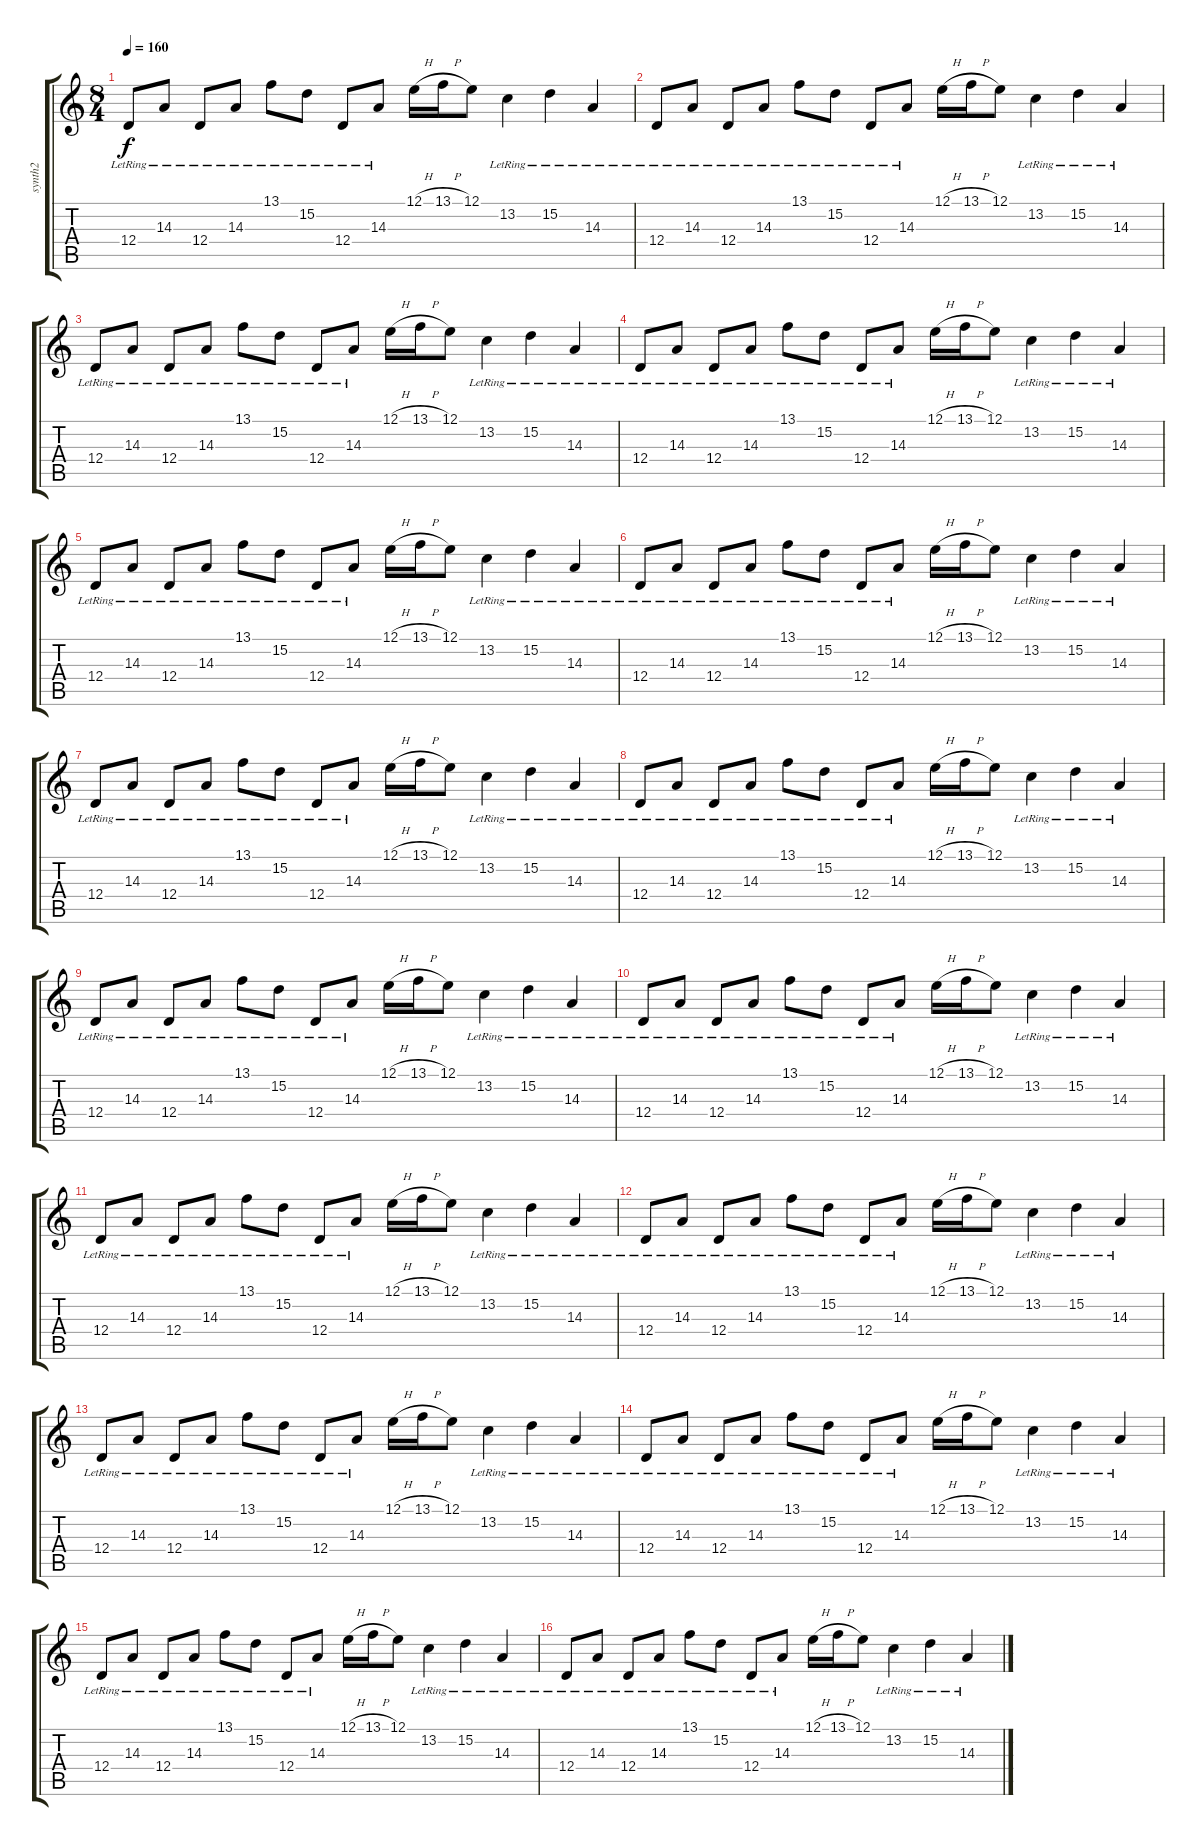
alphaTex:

\track ("synth2" "synth2") {instrument electricpiano1}
\staff {score tabs}
\tuning (E4 B3 G3 D3 A2 E2) {hide}
\ts (8 4)
\tempo 160
\clef g2
\ks c
12.4{lr}.8{dy f instrument electricpiano1} 14.3{lr}.8 12.4{lr}.8 14.3{lr}.8 13.1{lr}.8 15.2{lr}.8 12.4{lr}.8 14.3{lr}.8 12.1{h}.16 13.1{h}.16 12.1.8 13.2{lr}.4 15.2{lr}.4 14.3{lr}.4 |
12.4{lr}.8 14.3{lr}.8 12.4{lr}.8 14.3{lr}.8 13.1{lr}.8 15.2{lr}.8 12.4{lr}.8 14.3{lr}.8 12.1{h}.16 13.1{h}.16 12.1.8 13.2{lr}.4 15.2{lr}.4 14.3{lr}.4 |
12.4{lr}.8 14.3{lr}.8 12.4{lr}.8 14.3{lr}.8 13.1{lr}.8 15.2{lr}.8 12.4{lr}.8 14.3{lr}.8 12.1{h}.16 13.1{h}.16 12.1.8 13.2{lr}.4 15.2{lr}.4 14.3{lr}.4 |
12.4{lr}.8 14.3{lr}.8 12.4{lr}.8 14.3{lr}.8 13.1{lr}.8 15.2{lr}.8 12.4{lr}.8 14.3{lr}.8 12.1{h}.16 13.1{h}.16 12.1.8 13.2{lr}.4 15.2{lr}.4 14.3{lr}.4 |
12.4{lr}.8 14.3{lr}.8 12.4{lr}.8 14.3{lr}.8 13.1{lr}.8 15.2{lr}.8 12.4{lr}.8 14.3{lr}.8 12.1{h}.16 13.1{h}.16 12.1.8 13.2{lr}.4 15.2{lr}.4 14.3{lr}.4 |
12.4{lr}.8 14.3{lr}.8 12.4{lr}.8 14.3{lr}.8 13.1{lr}.8 15.2{lr}.8 12.4{lr}.8 14.3{lr}.8 12.1{h}.16 13.1{h}.16 12.1.8 13.2{lr}.4 15.2{lr}.4 14.3{lr}.4 |
12.4{lr}.8 14.3{lr}.8 12.4{lr}.8 14.3{lr}.8 13.1{lr}.8 15.2{lr}.8 12.4{lr}.8 14.3{lr}.8 12.1{h}.16 13.1{h}.16 12.1.8 13.2{lr}.4 15.2{lr}.4 14.3{lr}.4 |
12.4{lr}.8 14.3{lr}.8 12.4{lr}.8 14.3{lr}.8 13.1{lr}.8 15.2{lr}.8 12.4{lr}.8 14.3{lr}.8 12.1{h}.16 13.1{h}.16 12.1.8 13.2{lr}.4 15.2{lr}.4 14.3{lr}.4 |
12.4{lr}.8 14.3{lr}.8 12.4{lr}.8 14.3{lr}.8 13.1{lr}.8 15.2{lr}.8 12.4{lr}.8 14.3{lr}.8 12.1{h}.16 13.1{h}.16 12.1.8 13.2{lr}.4 15.2{lr}.4 14.3{lr}.4 |
12.4{lr}.8 14.3{lr}.8 12.4{lr}.8 14.3{lr}.8 13.1{lr}.8 15.2{lr}.8 12.4{lr}.8 14.3{lr}.8 12.1{h}.16 13.1{h}.16 12.1.8 13.2{lr}.4 15.2{lr}.4 14.3{lr}.4 |
12.4{lr}.8 14.3{lr}.8 12.4{lr}.8 14.3{lr}.8 13.1{lr}.8 15.2{lr}.8 12.4{lr}.8 14.3{lr}.8 12.1{h}.16 13.1{h}.16 12.1.8 13.2{lr}.4 15.2{lr}.4 14.3{lr}.4 |
12.4{lr}.8 14.3{lr}.8 12.4{lr}.8 14.3{lr}.8 13.1{lr}.8 15.2{lr}.8 12.4{lr}.8 14.3{lr}.8 12.1{h}.16 13.1{h}.16 12.1.8 13.2{lr}.4 15.2{lr}.4 14.3{lr}.4 |
12.4{lr}.8 14.3{lr}.8 12.4{lr}.8 14.3{lr}.8 13.1{lr}.8 15.2{lr}.8 12.4{lr}.8 14.3{lr}.8 12.1{h}.16 13.1{h}.16 12.1.8 13.2{lr}.4 15.2{lr}.4 14.3{lr}.4 |
12.4{lr}.8 14.3{lr}.8 12.4{lr}.8 14.3{lr}.8 13.1{lr}.8 15.2{lr}.8 12.4{lr}.8 14.3{lr}.8 12.1{h}.16 13.1{h}.16 12.1.8 13.2{lr}.4 15.2{lr}.4 14.3{lr}.4 |
12.4{lr}.8 14.3{lr}.8 12.4{lr}.8 14.3{lr}.8 13.1{lr}.8 15.2{lr}.8 12.4{lr}.8 14.3{lr}.8 12.1{h}.16 13.1{h}.16 12.1.8 13.2{lr}.4 15.2{lr}.4 14.3{lr}.4 |
12.4{lr}.8 14.3{lr}.8 12.4{lr}.8 14.3{lr}.8 13.1{lr}.8 15.2{lr}.8 12.4{lr}.8 14.3{lr}.8 12.1{h}.16 13.1{h}.16 12.1.8 13.2{lr}.4 15.2{lr}.4 14.3{lr}.4
